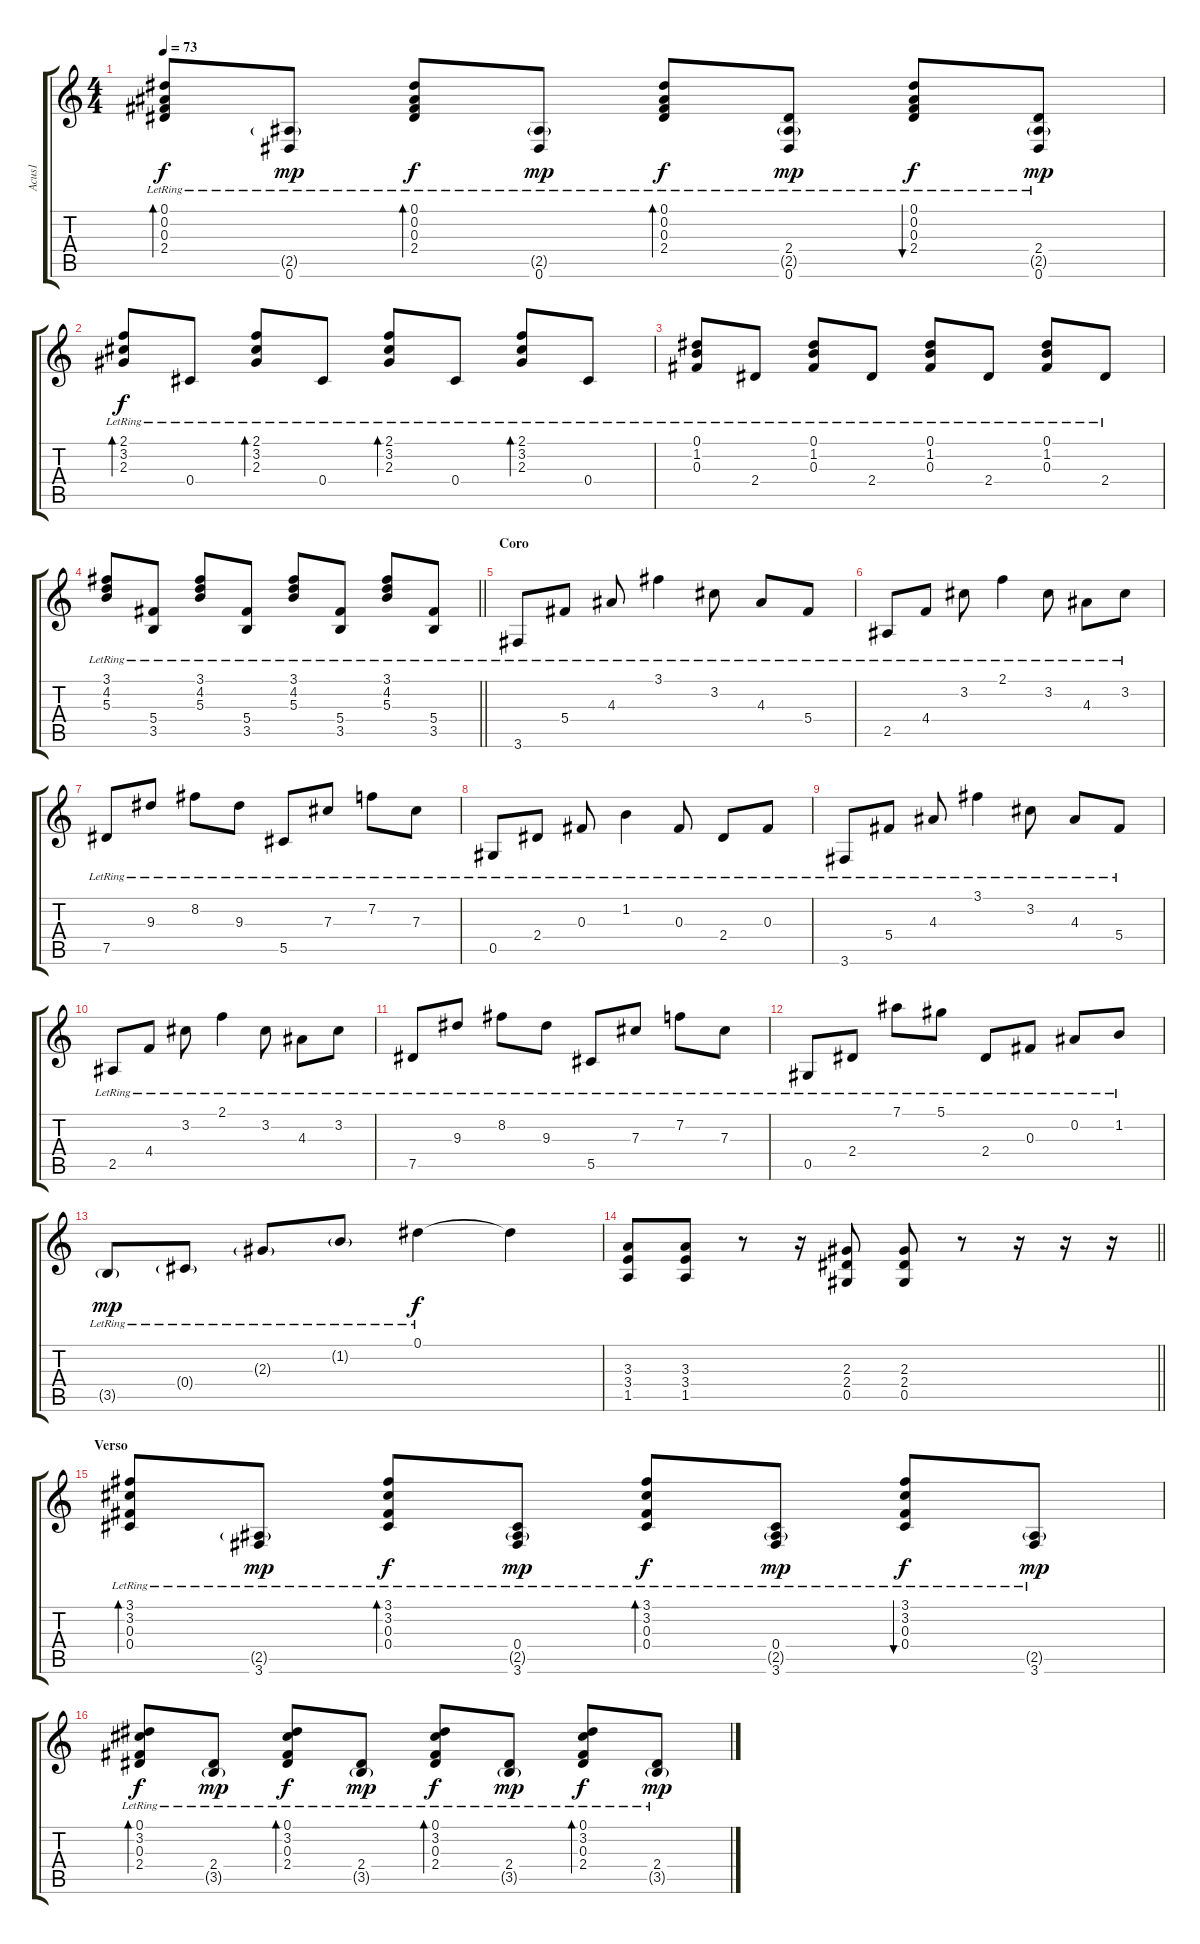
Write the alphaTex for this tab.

\track ("Acus1" "Acus1") {instrument acousticguitarsteel}
\staff {score tabs}
\tuning (Eb4 Bb3 Gb3 Db3 Ab2 Eb2) {hide}
\ts (4 4)
\tempo 73
\clef g2
\ks c
(0.1{lr} 0.2{lr} 0.3{lr} 2.4).8{bd 60 dy f} (2.5{g lr} 0.6{lr}).8{dy mp} (0.1{lr} 0.2{lr} 0.3{lr} 2.4).8{bd 60 dy f} (2.5{g lr} 0.6{lr}).8{dy mp} (0.1{lr} 0.2{lr} 0.3{lr} 2.4).8{bd 60 dy f} (2.4 2.5{g lr} 0.6{lr}).8{dy mp} (0.1{lr} 0.2{lr} 0.3{lr} 2.4).8{bu 60 dy f} (2.4 2.5{g lr} 0.6{lr}).8{dy mp} |
(2.1{lr} 3.2{lr} 2.3{lr}).8{bd 60 dy f} 0.4{lr}.8 (2.1{lr} 3.2{lr} 2.3{lr}).8{bd 60} 0.4{lr}.8 (2.1{lr} 3.2{lr} 2.3{lr}).8{bd 60} 0.4{lr}.8 (2.1{lr} 3.2{lr} 2.3{lr}).8{bd 60} 0.4{lr}.8 |
(0.1{lr} 1.2{lr} 0.3{lr}).8 2.4{lr}.8 (0.1{lr} 1.2{lr} 0.3{lr}).8 2.4{lr}.8 (0.1{lr} 1.2{lr} 0.3{lr}).8 2.4{lr}.8 (0.1{lr} 1.2{lr} 0.3{lr}).8 2.4{lr}.8 |
\barLineRight lightlight
(3.1{lr} 4.2{lr} 5.3{lr}).8 (5.4{lr} 3.5{lr}).8 (3.1{lr} 4.2{lr} 5.3{lr}).8 (5.4{lr} 3.5{lr}).8 (3.1{lr} 4.2{lr} 5.3{lr}).8 (5.4{lr} 3.5{lr}).8 (3.1{lr} 4.2{lr} 5.3{lr}).8 (5.4{lr} 3.5{lr}).8 |
\section ("" "Coro")
3.6{lr}.8 5.4{lr}.8 4.3{lr}.8 3.1{lr}.4 3.2{lr}.8 4.3{lr}.8 5.4{lr}.8 |
2.5{lr}.8 4.4{lr}.8 3.2{lr}.8 2.1{lr}.4 3.2{lr}.8 4.3{lr}.8 3.2{lr}.8 |
7.5{lr}.8 9.3{lr}.8 8.2{lr}.8 9.3{lr}.8 5.5{lr}.8 7.3{lr}.8 7.2{lr}.8 7.3{lr}.8 |
0.5{lr}.8 2.4{lr}.8 0.3{lr}.8 1.2{lr}.4 0.3{lr}.8 2.4{lr}.8 0.3{lr}.8 |
3.6{lr}.8 5.4{lr}.8 4.3{lr}.8 3.1{lr}.4 3.2{lr}.8 4.3{lr}.8 5.4{lr}.8 |
2.5{lr}.8 4.4{lr}.8 3.2{lr}.8 2.1{lr}.4 3.2{lr}.8 4.3{lr}.8 3.2{lr}.8 |
7.5{lr}.8 9.3{lr}.8 8.2{lr}.8 9.3{lr}.8 5.5{lr}.8 7.3{lr}.8 7.2{lr}.8 7.3{lr}.8 |
0.5{lr}.8 2.4{lr}.8 7.1{lr}.8 5.1{lr}.8 2.4{lr}.8 0.3{lr}.8 0.2{lr}.8 1.2{lr}.8 |
3.5{g lr}.8{dy mp} 0.4{g lr}.8 2.3{g lr}.8 1.2{g lr}.8 0.1{lr}.4{dy f} 0.1{t}.4 |
\barLineRight lightlight
(3.3 3.4 1.5).8 (3.3 3.4 1.5).8 r.8 r.16 (2.3 2.4 0.5).8 (2.3 2.4 0.5).8 r.8 r.16 r.16 r.16 |
\section ("" "Verso")
(3.1{lr} 3.2{lr} 0.3{lr} 0.4).8{bd 60} (2.5{g lr} 3.6{lr}).8{dy mp} (3.1{lr} 3.2{lr} 0.3{lr} 0.4).8{bd 60 dy f} (0.4 2.5{g lr} 3.6{lr}).8{dy mp} (3.1{lr} 3.2{lr} 0.3{lr} 0.4).8{bd 60 dy f} (0.4 2.5{g lr} 3.6{lr}).8{dy mp} (3.1{lr} 3.2{lr} 0.3{lr} 0.4).8{bu 60 dy f} (2.5{g lr} 3.6{lr}).8{dy mp} |
(0.1{lr} 3.2{lr} 0.3{lr} 2.4).8{bd 60 dy f} (2.4 3.5{g lr}).8{dy mp} (0.1{lr} 3.2{lr} 0.3{lr} 2.4).8{bd 60 dy f} (2.4 3.5{g lr}).8{dy mp} (0.1{lr} 3.2{lr} 0.3{lr} 2.4).8{bd 60 dy f} (2.4 3.5{g lr}).8{dy mp} (0.1{lr} 3.2{lr} 0.3{lr} 2.4).8{bd 60 dy f} (2.4 3.5{g lr}).8{dy mp}
